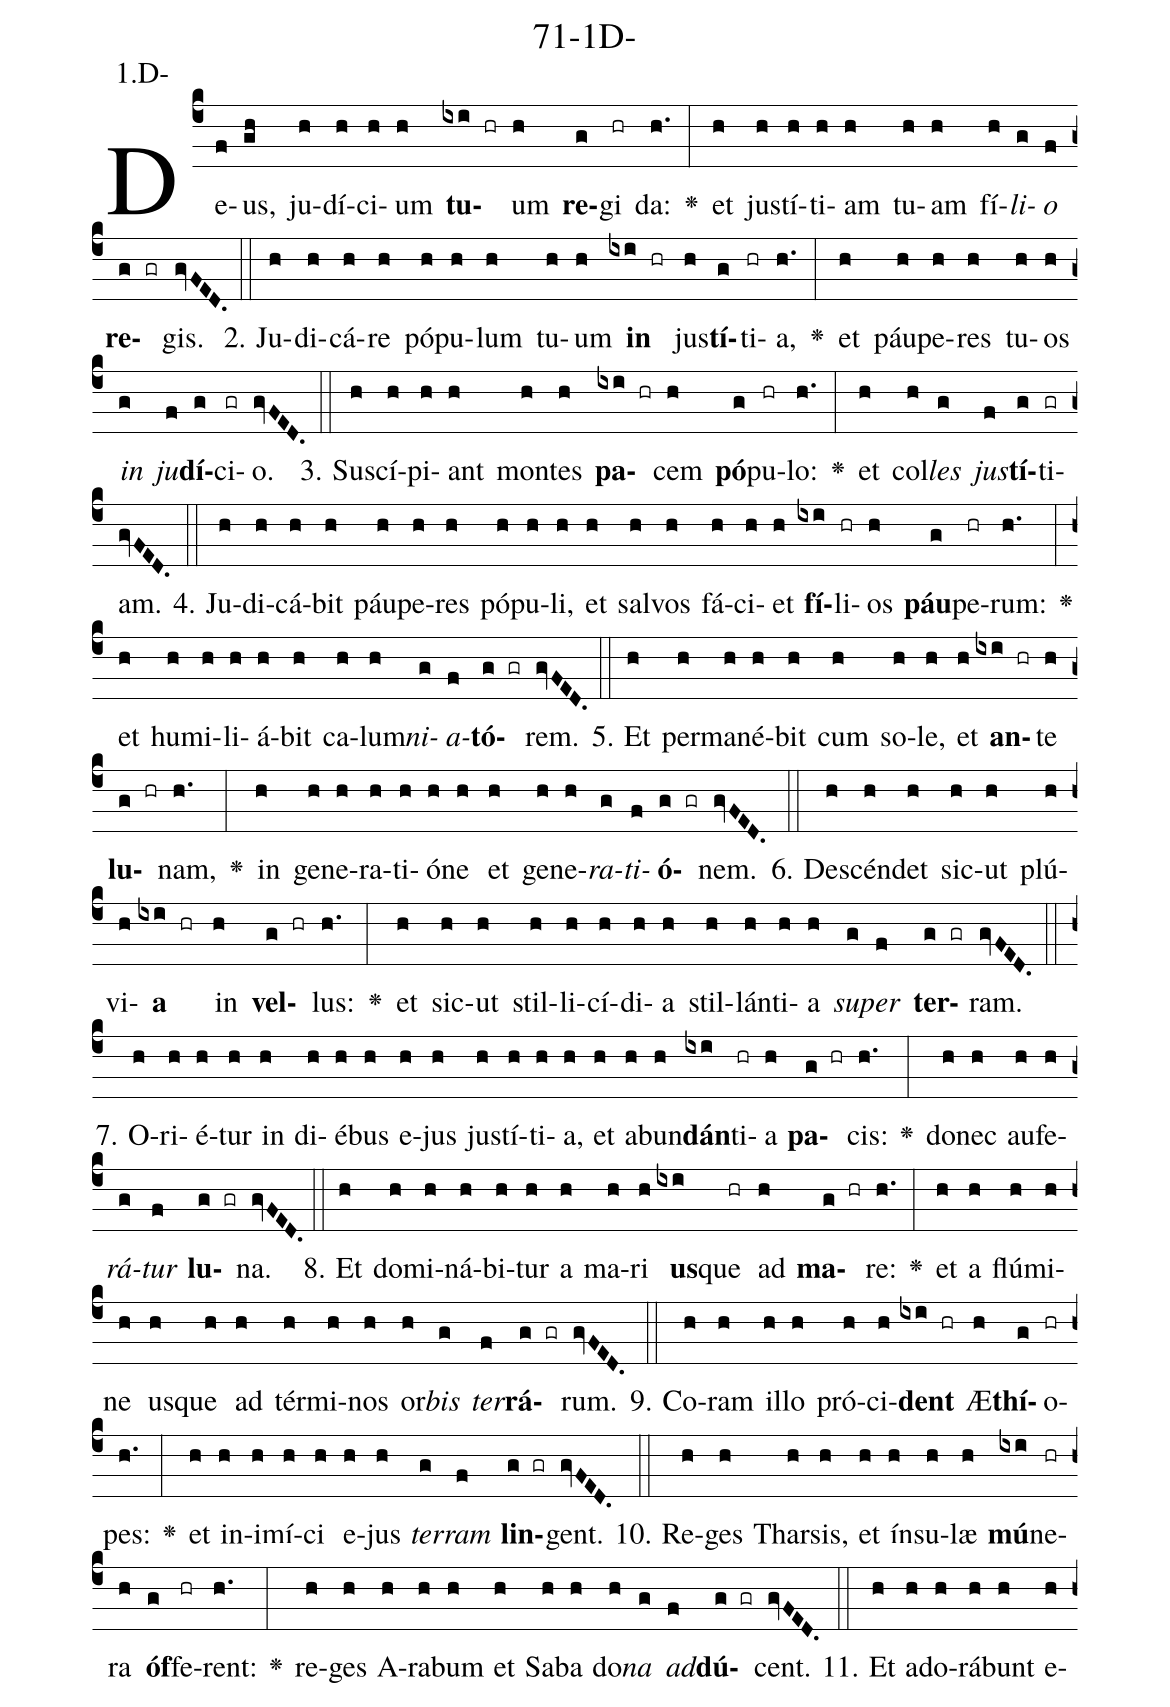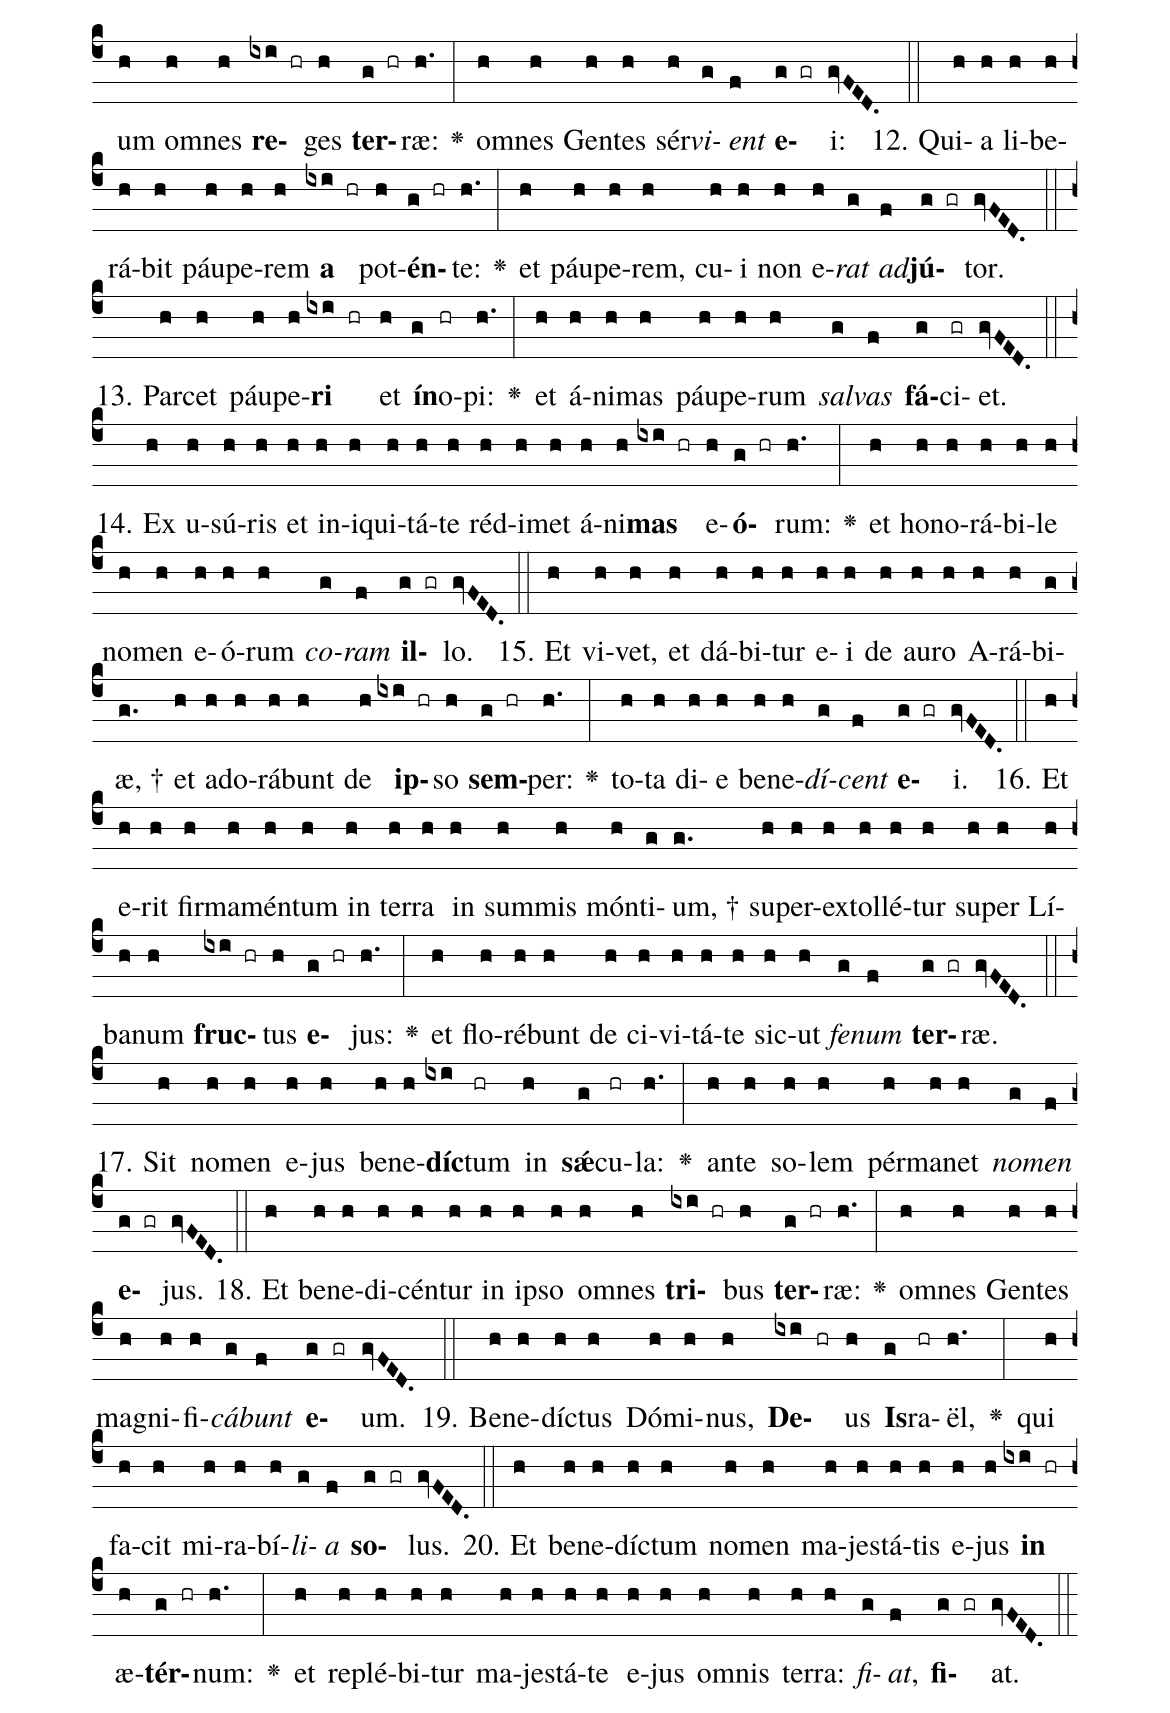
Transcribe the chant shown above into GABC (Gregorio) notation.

name: 71-1D-;
annotation: 1.D-;
%%
(c4)De(f)us,(gh) ju(h)dí(h)ci(h)um(h) <b>tu</b>(ixi hr)um(h) <b>re</b>(g)gi(hr) da:(h.) <v>\greheightstar</v>(:) et(h) jus(h)tí(h)ti(h)am(h) tu(h)am(h) fí(h)<i>li</i>(g)<i>o</i>(f) <b>re</b>(g gr)gis.(gvFED.) (::)
2. Ju(h)di(h)cá(h)re(h) pó(h)pu(h)lum(h) tu(h)um(h) <b>in</b>(ixi hr) jus(h)<b>tí</b>(g)ti(hr)a,(h.) <v>\greheightstar</v>(:) et(h) páu(h)pe(h)res(h) tu(h)os(h) <i>in</i>(g) <i>ju</i>(f)<b>dí</b>(g)ci(gr)o.(gvFED.) (::)
3. Su(h)scí(h)pi(h)ant(h) mon(h)tes(h) <b>pa</b>(ixi hr)cem(h) <b>pó</b>(g)pu(hr)lo:(h.) <v>\greheightstar</v>(:) et(h) col(h)<i>les</i>(g) <i>jus</i>(f)<b>tí</b>(g)ti(gr)am.(gvFED.) (::)
4. Ju(h)di(h)cá(h)bit(h) páu(h)pe(h)res(h) pó(h)pu(h)li,(h) et(h) sal(h)vos(h) fá(h)ci(h)et(h) <b>fí</b>(ixi)li(hr)os(h) <b>páu</b>(g)pe(hr)rum:(h.) <v>\greheightstar</v>(:) et(h) hu(h)mi(h)li(h)á(h)bit(h) ca(h)lum(h)<i>ni</i>(g)<i>a</i>(f)<b>tó</b>(g gr)rem.(gvFED.) (::)
5. Et(h) per(h)ma(h)né(h)bit(h) cum(h) so(h)le,(h) et(h) <b>an</b>(ixi hr)te(h) <b>lu</b>(g hr)nam,(h.) <v>\greheightstar</v>(:) in(h) ge(h)ne(h)ra(h)ti(h)ó(h)ne(h) et(h) ge(h)ne(h)<i>ra</i>(g)<i>ti</i>(f)<b>ó</b>(g gr)nem.(gvFED.) (::)
6. De(h)scén(h)det(h) sic(h)ut(h) plú(h)vi(h)<b>a</b>(ixi hr) in(h) <b>vel</b>(g hr)lus:(h.) <v>\greheightstar</v>(:) et(h) sic(h)ut(h) stil(h)li(h)cí(h)di(h)a(h) stil(h)lán(h)ti(h)a(h) <i>su</i>(g)<i>per</i>(f) <b>ter</b>(g gr)ram.(gvFED.) (::)
7. O(h)ri(h)é(h)tur(h) in(h) di(h)é(h)bus(h) e(h)jus(h) jus(h)tí(h)ti(h)a,(h) et(h) ab(h)un(h)<b>dán</b>(ixi)ti(hr)a(h) <b>pa</b>(g hr)cis:(h.) <v>\greheightstar</v>(:) do(h)nec(h) au(h)fe(h)<i>rá</i>(g)<i>tur</i>(f) <b>lu</b>(g gr)na.(gvFED.) (::)
8. Et(h) do(h)mi(h)ná(h)bi(h)tur(h) a(h) ma(h)ri(h) <b>us</b>(ixi)que(hr) ad(h) <b>ma</b>(g hr)re:(h.) <v>\greheightstar</v>(:) et(h) a(h) flú(h)mi(h)ne(h) us(h)que(h) ad(h) tér(h)mi(h)nos(h) or(h)<i>bis</i>(g) <i>ter</i>(f)<b>rá</b>(g gr)rum.(gvFED.) (::)
9. Co(h)ram(h) il(h)lo(h) pró(h)ci(h)<b>dent</b>(ixi hr) Æ(h)<b>thí</b>(g)o(hr)pes:(h.) <v>\greheightstar</v>(:) et(h) in(h)i(h)mí(h)ci(h) e(h)jus(h) <i>ter</i>(g)<i>ram</i>(f) <b>lin</b>(g gr)gent.(gvFED.) (::)
10. Re(h)ges(h) Thar(h)sis,(h) et(h) ín(h)su(h)læ(h) <b>mú</b>(ixi)ne(hr)ra(h) <b>óf</b>(g)fe(hr)rent:(h.) <v>\greheightstar</v>(:) re(h)ges(h) A(h)ra(h)bum(h) et(h) Sa(h)ba(h) do(h)<i>na</i>(g) <i>ad</i>(f)<b>dú</b>(g gr)cent.(gvFED.) (::)
11. Et(h) ad(h)o(h)rá(h)bunt(h) e(h)um(h) om(h)nes(h) <b>re</b>(ixi hr)ges(h) <b>ter</b>(g hr)ræ:(h.) <v>\greheightstar</v>(:) om(h)nes(h) Gen(h)tes(h) sér(h)<i>vi</i>(g)<i>ent</i>(f) <b>e</b>(g gr)i:(gvFED.) (::)
12. Qui(h)a(h) li(h)be(h)rá(h)bit(h) páu(h)pe(h)rem(h) <b>a</b>(ixi hr) pot(h)<b>én</b>(g hr)te:(h.) <v>\greheightstar</v>(:) et(h) páu(h)pe(h)rem,(h) cu(h)i(h) non(h) e(h)<i>rat</i>(g) <i>ad</i>(f)<b>jú</b>(g gr)tor.(gvFED.) (::)
13. Par(h)cet(h) páu(h)pe(h)<b>ri</b>(ixi hr) et(h) <b>ín</b>(g)o(hr)pi:(h.) <v>\greheightstar</v>(:) et(h) á(h)ni(h)mas(h) páu(h)pe(h)rum(h) <i>sal</i>(g)<i>vas</i>(f) <b>fá</b>(g)ci(gr)et.(gvFED.) (::)
14. Ex(h) u(h)sú(h)ris(h) et(h) in(h)i(h)qui(h)tá(h)te(h) réd(h)i(h)met(h) á(h)ni(h)<b>mas</b>(ixi hr) e(h)<b>ó</b>(g hr)rum:(h.) <v>\greheightstar</v>(:) et(h) ho(h)no(h)rá(h)bi(h)le(h) no(h)men(h) e(h)ó(h)rum(h) <i>co</i>(g)<i>ram</i>(f) <b>il</b>(g gr)lo.(gvFED.) (::)
15. Et(h) vi(h)vet,(h) et(h) dá(h)bi(h)tur(h) e(h)i(h) de(h) au(h)ro(h) A(h)rá(h)bi(g)æ, †(g.) et(h) ad(h)o(h)rá(h)bunt(h) de(h) <b>ip</b>(ixi hr)so(h) <b>sem</b>(g hr)per:(h.) <v>\greheightstar</v>(:) to(h)ta(h) di(h)e(h) be(h)ne(h)<i>dí</i>(g)<i>cent</i>(f) <b>e</b>(g gr)i.(gvFED.) (::)
16. Et(h) e(h)rit(h) fir(h)ma(h)mén(h)tum(h) in(h) ter(h)ra(h) in(h) sum(h)mis(h) món(h)ti(g)um, †(g.) su(h)per(h)ex(h)tol(h)lé(h)tur(h) su(h)per(h) Lí(h)ba(h)num(h) <b>fruc</b>(ixi hr)tus(h) <b>e</b>(g hr)jus:(h.) <v>\greheightstar</v>(:) et(h) flo(h)ré(h)bunt(h) de(h) ci(h)vi(h)tá(h)te(h) sic(h)ut(h) <i>fe</i>(g)<i>num</i>(f) <b>ter</b>(g gr)ræ.(gvFED.) (::)
17. Sit(h) no(h)men(h) e(h)jus(h) be(h)ne(h)<b>díc</b>(ixi)tum(hr) in(h) <b>sǽ</b>(g)cu(hr)la:(h.) <v>\greheightstar</v>(:) an(h)te(h) so(h)lem(h) pér(h)ma(h)net(h) <i>no</i>(g)<i>men</i>(f) <b>e</b>(g gr)jus.(gvFED.) (::)
18. Et(h) be(h)ne(h)di(h)cén(h)tur(h) in(h) ip(h)so(h) om(h)nes(h) <b>tri</b>(ixi hr)bus(h) <b>ter</b>(g hr)ræ:(h.) <v>\greheightstar</v>(:) om(h)nes(h) Gen(h)tes(h) ma(h)gni(h)fi(h)<i>cá</i>(g)<i>bunt</i>(f) <b>e</b>(g gr)um.(gvFED.) (::)
19. Be(h)ne(h)díc(h)tus(h) Dó(h)mi(h)nus,(h) <b>De</b>(ixi hr)us(h) <b>Is</b>(g)ra(hr)ël,(h.) <v>\greheightstar</v>(:) qui(h) fa(h)cit(h) mi(h)ra(h)bí(h)<i>li</i>(g)<i>a</i>(f) <b>so</b>(g gr)lus.(gvFED.) (::)
20. Et(h) be(h)ne(h)díc(h)tum(h) no(h)men(h) ma(h)jes(h)tá(h)tis(h) e(h)jus(h) <b>in</b>(ixi hr) æ(h)<b>tér</b>(g hr)num:(h.) <v>\greheightstar</v>(:) et(h) re(h)plé(h)bi(h)tur(h) ma(h)jes(h)tá(h)te(h) e(h)jus(h) om(h)nis(h) ter(h)ra:(h) <i>fi</i>(g)<i>at</i>,(f) <b>fi</b>(g gr)at.(gvFED.) (::)
